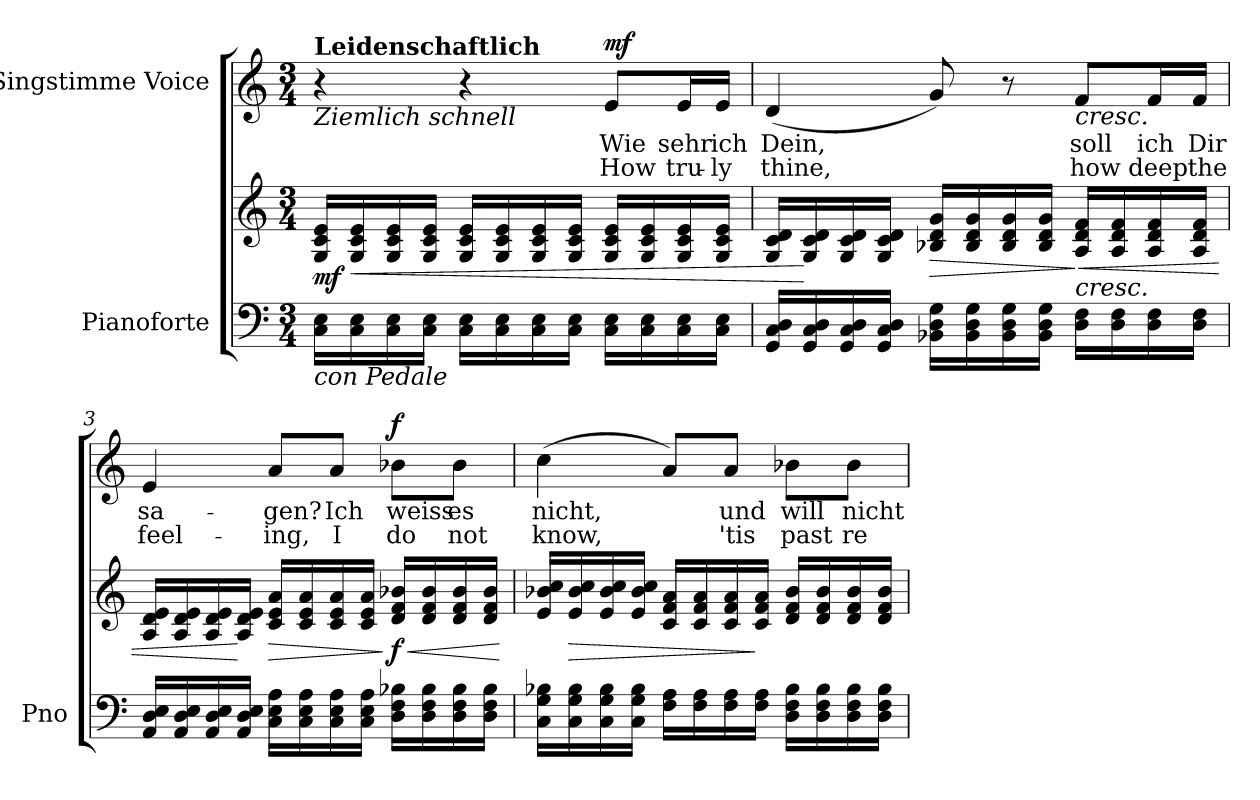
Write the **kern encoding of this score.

**kern	**kern	**dynam	**kern	**text	**text	**dynam
*part2	*part2	*part2	*part1	*part1	*part1	*part1
*staff3	*staff2	*staff2/3	*staff1	*staff1	*staff1	*staff1
*I"Pianoforte	*	*	*I"Singstimme Voice	*	*	*
*I'Pno	*	*	*	*	*	*
*clefF4	*clefG2	*	*clefG2	*	*	*
*k[]	*k[]	*	*k[]	*	*	*
*M3/4	*M3/4	*	*M3/4	*	*	*
=1	=1	=1	=1	=1	=1	=1
!	!	!	!LO:TX:a:B:t=Leidenschaftlich	!	!	!
!	!	!	!LO:TX:b:i:t=Ziemlich schnell	!	!	!
!LO:TX:b:i:t=con Pedale	!	!	!	!	!	!
!	!	!LO:DY:b	!	!	!	!
16C\ 16E\LL	16G/ 16c/ 16e/LL	mf	4r	.	.	.
!	!	!LO:HP:b	!	!	!	!
16C\ 16E\	16G/ 16c/ 16e/	<	.	.	.	.
16C\ 16E\	16G/ 16c/ 16e/	.	.	.	.	.
16C\ 16E\JJ	16G/ 16c/ 16e/JJ	.	.	.	.	.
16C\ 16E\LL	16G/ 16c/ 16e/LL	.	4r	.	.	.
16C\ 16E\	16G/ 16c/ 16e/	.	.	.	.	.
16C\ 16E\	16G/ 16c/ 16e/	.	.	.	.	.
16C\ 16E\JJ	16G/ 16c/ 16e/JJ	.	.	.	.	.
!	!	!	!	!LO:LY:b	!LO:LY:b	!LO:DY:b
16C\ 16E\LL	16G/ 16c/ 16e/LL	.	8e/L	Wie	How	mf
16C\ 16E\	16G/ 16c/ 16e/	.	.	.	.	.
!	!	!	!	!LO:LY:b	!LO:LY:b	!
16C\ 16E\	16G/ 16c/ 16e/	.	16e/L	sehr	tru-	.
!	!	!	!	!LO:LY:b	!LO:LY:b	!
16C\ 16E\JJ	16G/ 16c/ 16e/JJ	.	16e/JJ	ich	-ly	.
=2	=2	=2	=2	=2	=2	=2
!	!	!	!	!LO:LY:b	!LO:LY:b	!
16GG/ 16C/ 16D/LL	16G/ 16c/ 16d/LL	.	(4d/	Dein,	thine,	.
16GG/ 16C/ 16D/	16G/ 16c/ 16d/	[	.	.	.	.
16GG/ 16C/ 16D/	16G/ 16c/ 16d/	.	.	.	.	.
16GG/ 16C/ 16D/JJ	16G/ 16c/ 16d/JJ	.	.	.	.	.
!	!	!LO:HP:b	!	!	!	!
16BB-X\ 16D\ 16G\LL	16B-X/ 16d/ 16g/LL	>	8g/)	.	.	.
16BB-\ 16D\ 16G\	16B-/ 16d/ 16g/	.	.	.	.	.
16BB-\ 16D\ 16G\	16B-/ 16d/ 16g/	.	8r	.	.	.
16BB-\ 16D\ 16G\JJ	16B-/ 16d/ 16g/JJ	.	.	.	.	.
!	!	!	!LO:TX:b:i:t=cresc.	!	!	!
!	!LO:TX:b:i:t=cresc.	!	!	!	!	!
!	!	!LO:HP:n=1:b	!	!LO:LY:b	!LO:LY:b	!
16D\ 16F\LL	16A/ 16d/ 16f/LL	] <	8f/L	soll	how	.
16D\ 16F\	16A/ 16d/ 16f/	.	.	.	.	.
!	!	!	!	!LO:LY:b	!LO:LY:b	!
16D\ 16F\	16A/ 16d/ 16f/	.	16f/L	ich	deep	.
!	!	!	!	!LO:LY:b	!LO:LY:b	!
16D\ 16F\JJ	16A/ 16d/ 16f/JJ	.	16f/JJ	Dir	the	.
!!LO:LB:g=z
=3	=3	=3	=3	=3	=3	=3
!	!	!	!	!LO:LY:b	!LO:LY:b	!
16AA/ 16D/ 16E/LL	16A/ 16d/ 16e/LL	.	4e/	sa-	feel-	.
16AA/ 16D/ 16E/	16A/ 16d/ 16e/	.	.	.	.	.
16AA/ 16D/ 16E/	16A/ 16d/ 16e/	.	.	.	.	.
16AA/ 16D/ 16E/JJ	16A/ 16d/ 16e/JJ	[	.	.	.	.
!	!	!LO:HP:b	!	!LO:LY:b	!LO:LY:b	!
16C\ 16E\ 16A\LL	16c/ 16e/ 16a/LL	>	8a/L	-gen?	-ing,	.
16C\ 16E\ 16A\	16c/ 16e/ 16a/	.	.	.	.	.
!	!	!	!	!LO:LY:b	!LO:LY:b	!
16C\ 16E\ 16A\	16c/ 16e/ 16a/	.	8a/J	Ich	I	.
16C\ 16E\ 16A\JJ	16c/ 16e/ 16a/JJ	.	.	.	.	.
!	!	!LO:HP:n=1:b	!	!LO:LY:b	!LO:LY:b	!
!	!	!LO:DY:n=1:b	!	!	!	!LO:DY:b
16D\ 16F\ 16B-X\LL	16d/ 16f/ 16b-X/LL	] < f	8b-X\L	weiss	do	f
16D\ 16F\ 16B-\	16d/ 16f/ 16b-/	.	.	.	.	.
!	!	!	!	!LO:LY:b	!LO:LY:b	!
16D\ 16F\ 16B-\	16d/ 16f/ 16b-/	.	8b-\J	es	not	.
16D\ 16F\ 16B-\JJ	16d/ 16f/ 16b-/JJ	.	.	.	.	.
.	.	[	.	.	.	.
=4	=4	=4	=4	=4	=4	=4
!	!	!	!	!LO:LY:b	!LO:LY:b	!
16C\ 16G\ 16B-X\LL	16e/ 16b-X/ 16cc/LL	.	(4cc\	nicht,	know,	.
!	!	!LO:HP:b	!	!	!	!
16C\ 16G\ 16B-\	16e/ 16b-/ 16cc/	>	.	.	.	.
16C\ 16G\ 16B-\	16e/ 16b-/ 16cc/	.	.	.	.	.
16C\ 16G\ 16B-\JJ	16e/ 16b-/ 16cc/JJ	.	.	.	.	.
16F\ 16A\LL	16c/ 16f/ 16a/LL	.	8a/L)	.	.	.
16F\ 16A\	16c/ 16f/ 16a/	.	.	.	.	.
!	!	!	!	!LO:LY:b	!LO:LY:b	!
16F\ 16A\	16c/ 16f/ 16a/	.	8a/J	und	'tis	.
16F\ 16A\JJ	16c/ 16f/ 16a/JJ	]	.	.	.	.
!	!	!	!	!LO:LY:b	!LO:LY:b	!
16D\ 16F\ 16B-\LL	16d/ 16f/ 16b-/LL	.	8b-X\L	will	past	.
16D\ 16F\ 16B-\	16d/ 16f/ 16b-/	.	.	.	.	.
!	!	!	!	!LO:LY:b	!LO:LY:b	!
16D\ 16F\ 16B-\	16d/ 16f/ 16b-/	.	8b-\J	nicht	re-	.
16D\ 16F\ 16B-\JJ	16d/ 16f/ 16b-/JJ	.	.	.	.	.
=	=	=	=	=	=	=
*-	*-	*-	*-	*-	*-	*-
